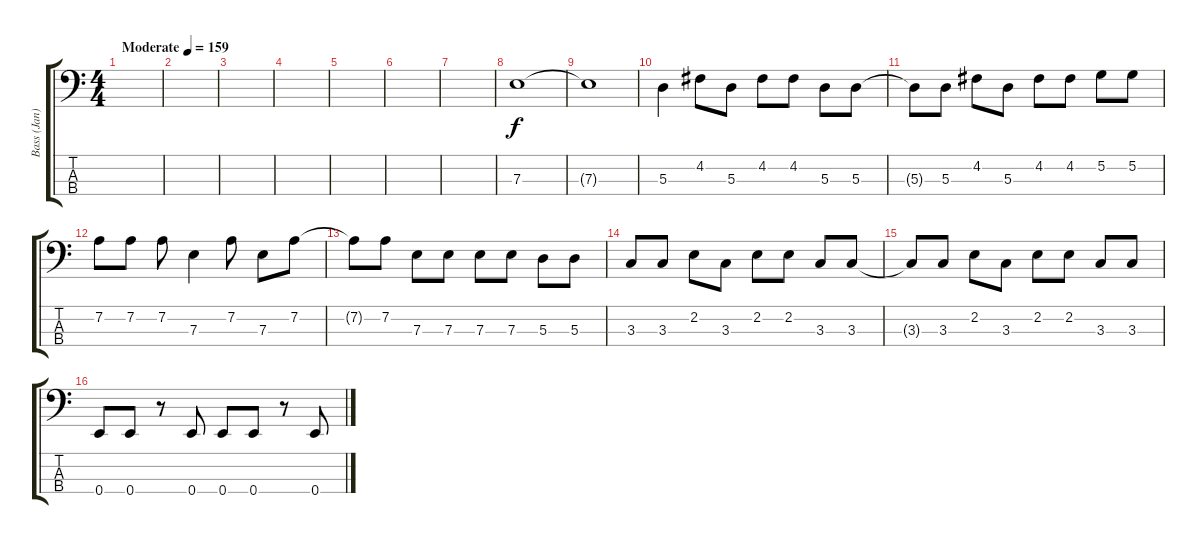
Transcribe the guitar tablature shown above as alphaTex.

\track ("Bass (Jan)" "Bass (Jan)") {instrument electricbassfinger}
\staff {score tabs}
\tuning (G2 D2 A1 E1) {hide}
\ts (4 4)
\tempo (159 "Moderate")
\clef f4
\ks c
|
|
|
|
|
|
|
7.3.1 |
7.3{t}.1 |
5.3.4 4.2.8 5.3.8 4.2.8 4.2.8 5.3.8 5.3.8 |
5.3{t}.8 5.3.8 4.2.8 5.3.8 4.2.8 4.2.8 5.2.8 5.2.8 |
7.2.8 7.2.8 7.2.8 7.3.4 7.2.8 7.3.8 7.2.8 |
7.2{t}.8 7.2.8 7.3.8 7.3.8 7.3.8 7.3.8 5.3.8 5.3.8 |
3.3.8 3.3.8 2.2.8 3.3.8 2.2.8 2.2.8 3.3.8 3.3.8 |
3.3{t}.8 3.3.8 2.2.8 3.3.8 2.2.8 2.2.8 3.3.8 3.3.8 |
0.4.8 0.4.8 r.8 0.4.8 0.4.8 0.4.8 r.8 0.4.8
